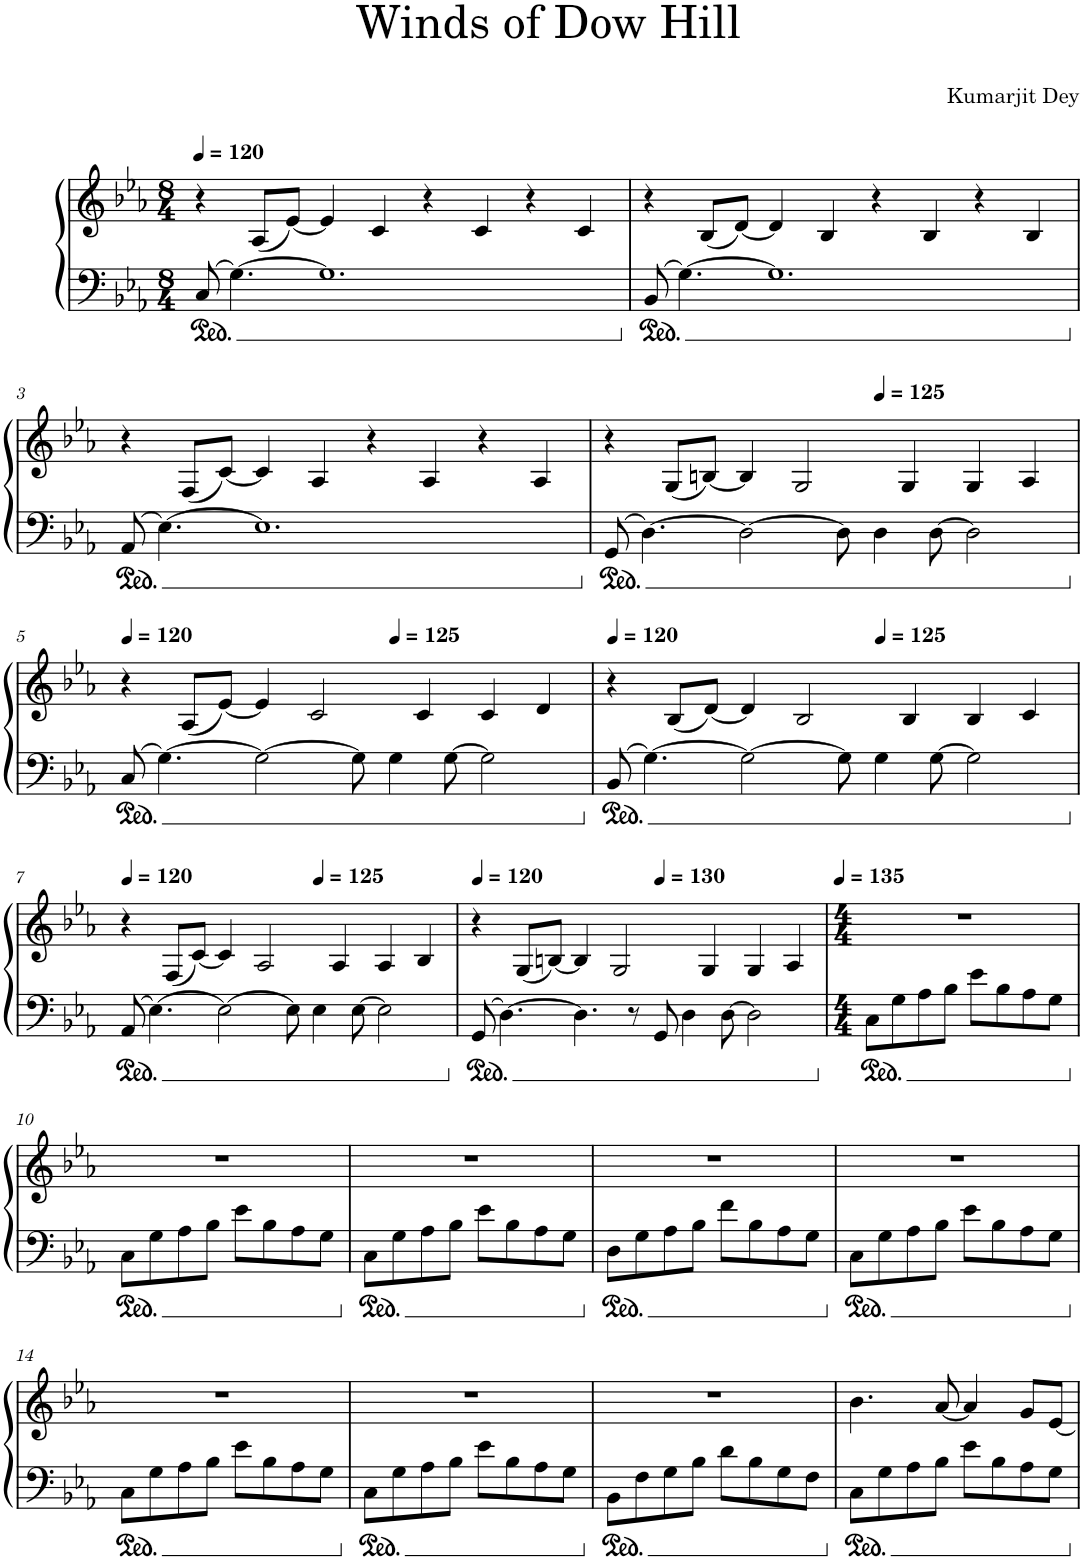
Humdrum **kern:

**kern	**kern
*part1	*part1
*staff2	*staff1
*I"Piano	*
*I'Pno.	*
*clefF4	*clefG2
*k[b-e-a-]	*k[b-e-a-]
*M8/4	*M8/4
*MM120	*MM120
=1	=1
8C/	4r
[4.G\	.
.	(8A-/L
.	[8e-/J)
1.G]	4e-/]
.	4c/
.	4r
.	4c/
.	4r
.	4c/
=2	=2
8BB-/	4r
[4.G\	.
.	(8B-/L
.	[8d/J)
1.G]	4d/]
.	4B-/
.	4r
.	4B-/
.	4r
.	4B-/
!!LO:LB:g=z
=3	=3
8AA-/	4r
[4.E-\	.
.	(8F/L
.	[8c/J)
1.E-]	4c/]
.	4A-/
.	4r
.	4A-/
.	4r
.	4A-/
=4	=4
8GG/	4r
[4.D\	.
.	(8G/L
.	[8Bn/J)
2D\_	4B/]
.	2G/
8D\]	.
*	*MM125
4D\	.
.	4G/
[8D\	.
2D\]	4G/
.	4A-/
!!LO:LB:g=z
=5	=5
*	*MM120
8C/	4r
[4.G\	.
.	(8A-/L
.	[8e-/J)
2G\_	4e-/]
.	2c/
8G\]	.
*	*MM125
4G\	.
.	4c/
[8G\	.
2G\]	4c/
.	4d/
=6	=6
*	*MM120
8BB-/	4r
[4.G\	.
.	(8B-/L
.	[8d/J)
2G\_	4d/]
.	2B-/
8G\]	.
*	*MM125
4G\	.
.	4B-/
[8G\	.
2G\]	4B-/
.	4c/
!!LO:LB:g=z
=7	=7
*	*MM120
8AA-/	4r
[4.E-\	.
.	(8F/L
.	[8c/J)
2E-\_	4c/]
.	2A-/
8E-\]	.
*	*MM125
4E-\	.
.	4A-/
[8E-\	.
2E-\]	4A-/
.	4B-/
=8	=8
*	*MM120
8GG/	4r
[4.D\	.
.	(8G/L
.	[8Bn/J)
4.D\]	4B/]
.	2G/
8r	.
*	*MM130
8GG/	.
4D\	.
.	4G/
[8D\	.
2D\]	4G/
.	4A-/
=9	=9
*M4/4	*M4/4
*	*MM135
8C\L	1r
8G\	.
8A-\	.
8B-\J	.
8e-\L	.
8B-\	.
8A-\	.
8G\J	.
!!LO:LB:g=z
=10	=10
8C\L	1r
8G\	.
8A-\	.
8B-\J	.
8e-\L	.
8B-\	.
8A-\	.
8G\J	.
=11	=11
8C\L	1r
8G\	.
8A-\	.
8B-\J	.
8e-\L	.
8B-\	.
8A-\	.
8G\J	.
=12	=12
8D\L	1r
8G\	.
8A-\	.
8B-\J	.
8f\L	.
8B-\	.
8A-\	.
8G\J	.
=13	=13
8C\L	1r
8G\	.
8A-\	.
8B-\J	.
8e-\L	.
8B-\	.
8A-\	.
8G\J	.
!!LO:LB:g=z
=14	=14
8C\L	1r
8G\	.
8A-\	.
8B-\J	.
8e-\L	.
8B-\	.
8A-\	.
8G\J	.
=15	=15
8C\L	1r
8G\	.
8A-\	.
8B-\J	.
8e-\L	.
8B-\	.
8A-\	.
8G\J	.
=16	=16
8BB-\L	1r
8F\	.
8G\	.
8B-\J	.
8d\L	.
8B-\	.
8G\	.
8F\J	.
=17	=17
8C\L	4.b-\
8G\	.
8A-\	.
8B-\J	[8a-/
8e-\L	4a-/]
8B-\	.
8A-\	8g/L
8G\J	[8e-/J
=	=
*-	*-
